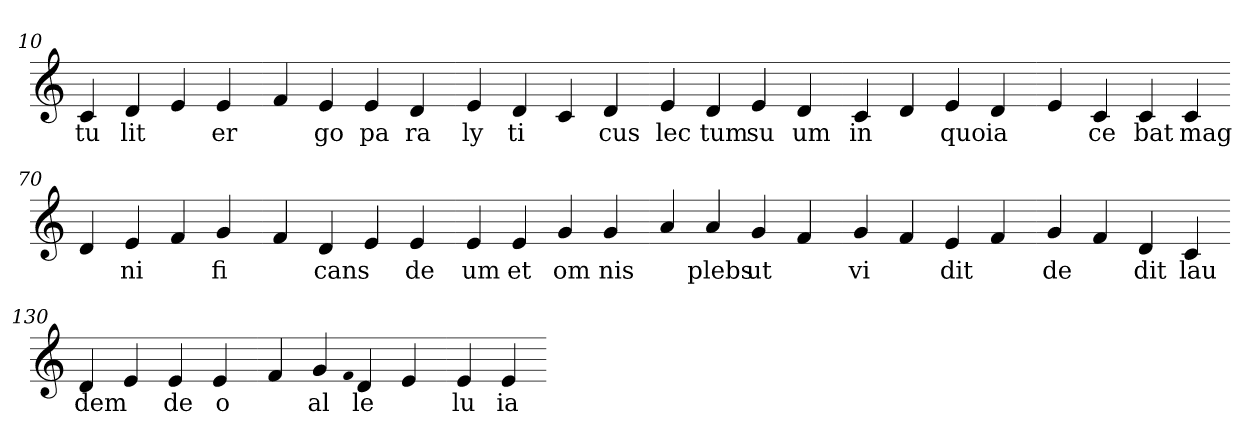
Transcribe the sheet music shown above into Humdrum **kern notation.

**kern	**text
*part1	*part1
*staff1	*staff1
*clefG2	*
=10.	=10.
4c	tu
4d	lit
4e	.
4e	er
=20.-	=20.-
4f	.
4e	go
4e	pa
4d	ra
=30.-	=30.-
4e	ly
4d	ti
4c	.
4d	cus
=40.-	=40.-
4e	lec
4d	tum
4e	su
4d	um
=50.-	=50.-
4c	in
4d	.
4e	quo
4d	ia
=60.-	=60.-
4e	.
4c	ce
4c	bat
4c	mag
=70.-	=70.-
4d	.
4e	ni
4f	.
4g	fi
=80.-	=80.-
4f	.
4d	cans
4e	.
4e	de
=90.-	=90.-
4e	um
4e	et
4g	om
4g	nis
=100.-	=100.-
4a	.
4a	plebs
4g	ut
4f	.
=110.-	=110.-
4g	vi
4f	.
4e	dit
4f	.
=120.-	=120.-
4g	de
4f	.
4d	dit
4c	lau
=130.-	=130.-
4d	dem
4e	.
4e	de
4e	o
=140.-	=140.-
4f	.
4g	al
qqf	.
4d	le
4e	.
=150.-	=150.-
4e	lu
4e	ia
=-	=-
*-	*-
